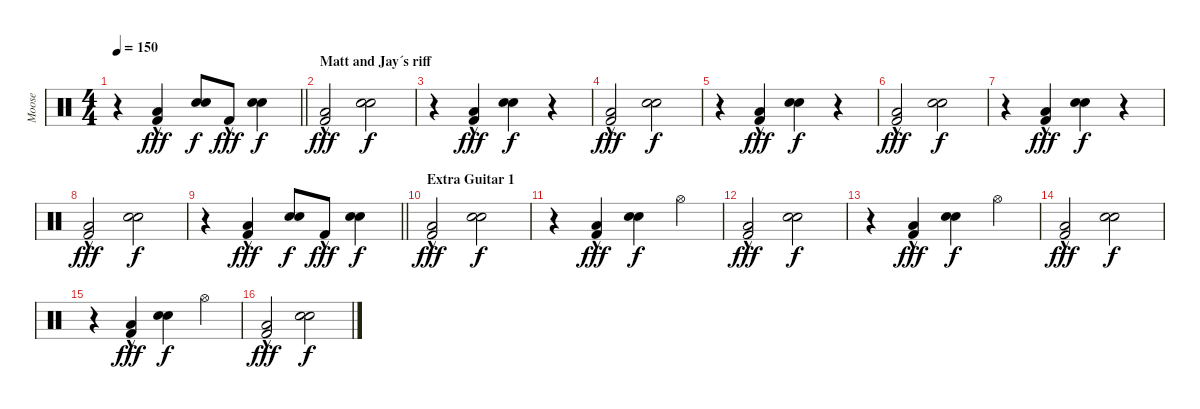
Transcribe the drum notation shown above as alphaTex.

\track ("Moose" "Moose") {instrument percussion}
\staff {score}
\articulation defaults
\ts (4 4)
\tempo 150
\clef neutral
\barLineRight lightlight
\ks c
r.4{dy f} ("Low Floor Tom (hit)" "Kick (hit) 2"{hac}).4{dy fff} ("Hand Clap (hit)" "Electric Snare (hit)").8{dy f} "Kick (hit) 2"{hac}.8{dy fff} ("Hand Clap (hit)" "Electric Snare (hit)").4{dy f} |
\section ("" "Matt and Jay´s riff")
("Low Floor Tom (hit)" "Kick (hit) 2"{hac}).2{dy fff} ("Hand Clap (hit)" "Electric Snare (hit)").2{dy f} |
r.4 ("Low Floor Tom (hit)" "Kick (hit) 2"{hac}).4{dy fff} ("Hand Clap (hit)" "Electric Snare (hit)").4{dy f} r.4 |
("Low Floor Tom (hit)" "Kick (hit) 2"{hac}).2{dy fff} ("Hand Clap (hit)" "Electric Snare (hit)").2{dy f} |
r.4 ("Low Floor Tom (hit)" "Kick (hit) 2"{hac}).4{dy fff} ("Hand Clap (hit)" "Electric Snare (hit)").4{dy f} r.4 |
("Low Floor Tom (hit)" "Kick (hit) 2"{hac}).2{dy fff} ("Hand Clap (hit)" "Electric Snare (hit)").2{dy f} |
r.4 ("Low Floor Tom (hit)" "Kick (hit) 2"{hac}).4{dy fff} ("Hand Clap (hit)" "Electric Snare (hit)").4{dy f} r.4 |
("Low Floor Tom (hit)" "Kick (hit) 2"{hac}).2{dy fff} ("Hand Clap (hit)" "Electric Snare (hit)").2{dy f} |
\barLineRight lightlight
r.4 ("Low Floor Tom (hit)" "Kick (hit) 2"{hac}).4{dy fff} ("Hand Clap (hit)" "Electric Snare (hit)").8{dy f} "Kick (hit) 2"{hac}.8{dy fff} ("Hand Clap (hit)" "Electric Snare (hit)").4{dy f} |
\section ("" "Extra Guitar 1")
("Low Floor Tom (hit)" "Kick (hit) 2"{hac}).2{dy fff} ("Hand Clap (hit)" "Electric Snare (hit)").2{dy f} |
r.4 ("Low Floor Tom (hit)" "Kick (hit) 2"{hac}).4{dy fff} ("Hand Clap (hit)" "Electric Snare (hit)").4{dy f} "Hi-Hat (open)".4 |
("Low Floor Tom (hit)" "Kick (hit) 2"{hac}).2{dy fff} ("Hand Clap (hit)" "Electric Snare (hit)").2{dy f} |
r.4 ("Low Floor Tom (hit)" "Kick (hit) 2"{hac}).4{dy fff} ("Hand Clap (hit)" "Electric Snare (hit)").4{dy f} "Hi-Hat (open)".4 |
("Low Floor Tom (hit)" "Kick (hit) 2"{hac}).2{dy fff} ("Hand Clap (hit)" "Electric Snare (hit)").2{dy f} |
r.4 ("Low Floor Tom (hit)" "Kick (hit) 2"{hac}).4{dy fff} ("Hand Clap (hit)" "Electric Snare (hit)").4{dy f} "Hi-Hat (open)".4 |
("Low Floor Tom (hit)" "Kick (hit) 2"{hac}).2{dy fff} ("Hand Clap (hit)" "Electric Snare (hit)").2{dy f}
